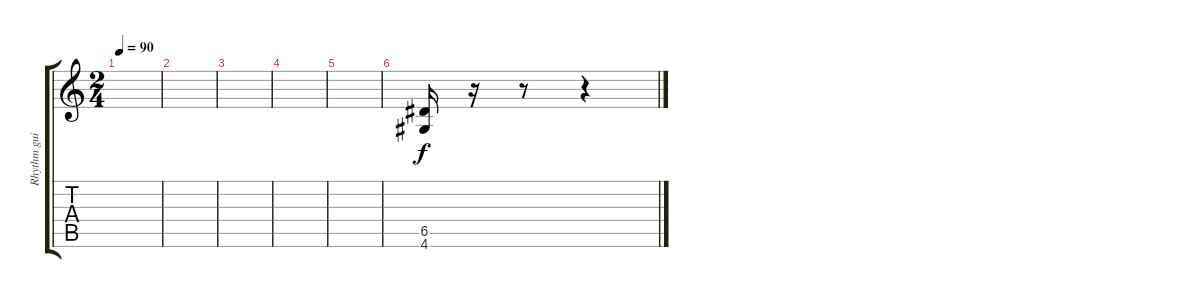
\track ("Rhythm guitar + addition lead" "Rhythm gui") {instrument overdrivenguitar}
\staff {score tabs}
\tuning (E4 B3 G3 D3 A2 E2) {hide}
\ts (2 4)
\tempo 90
\clef g2
\ks c
|
|
|
|
|
(6.5 4.6).16 r.16 r.8 r.4
